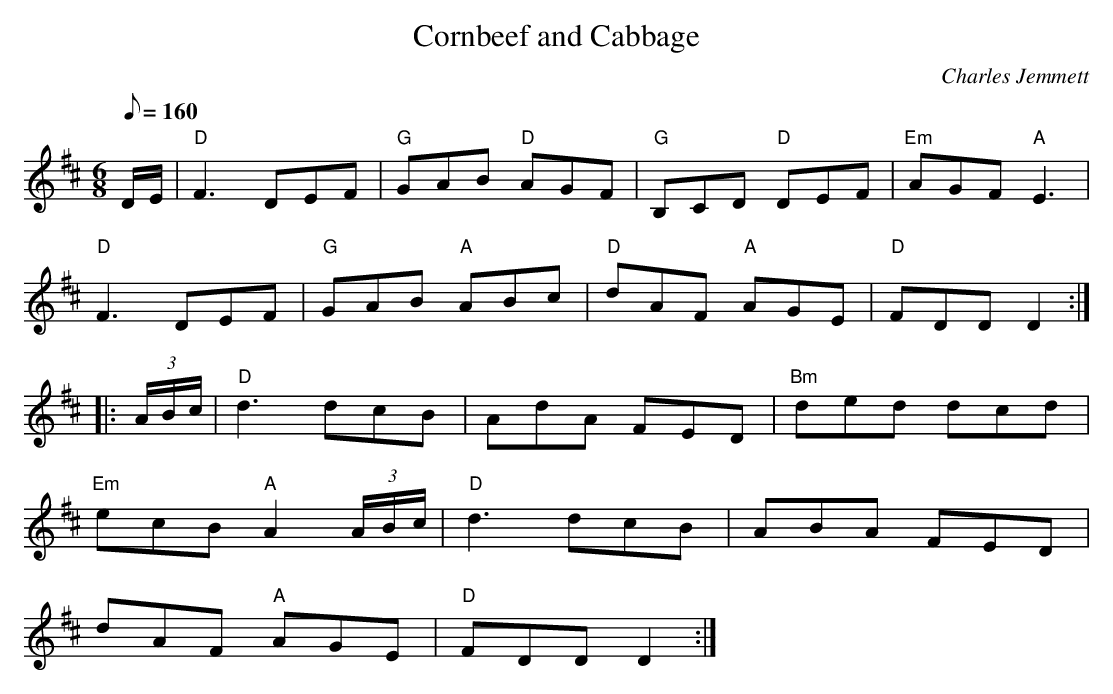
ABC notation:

X:1
T:Cornbeef and Cabbage
M:6/8
L:1/8
Q:160
C:Charles Jemmett
K:D
D/2E/2|"D"F3 DEF|"G"GAB "D"AGF|"G"B,CD "D"DEF|"Em"AGF "A"E3|
"D"F3 DEF|"G"GAB "A"ABc|"D"dAF "A"AGE|"D"FDD D2::
 (3 A/2B/2c/2 |"D"d3     dcB|AdA FED|"Bm"ded dcd|
"Em"ecB "A"A2  (3 A/2B/2c/2 | "D"d3 dcB|ABA FED|
dAF "A"AGE|"D"FDD D2:|
